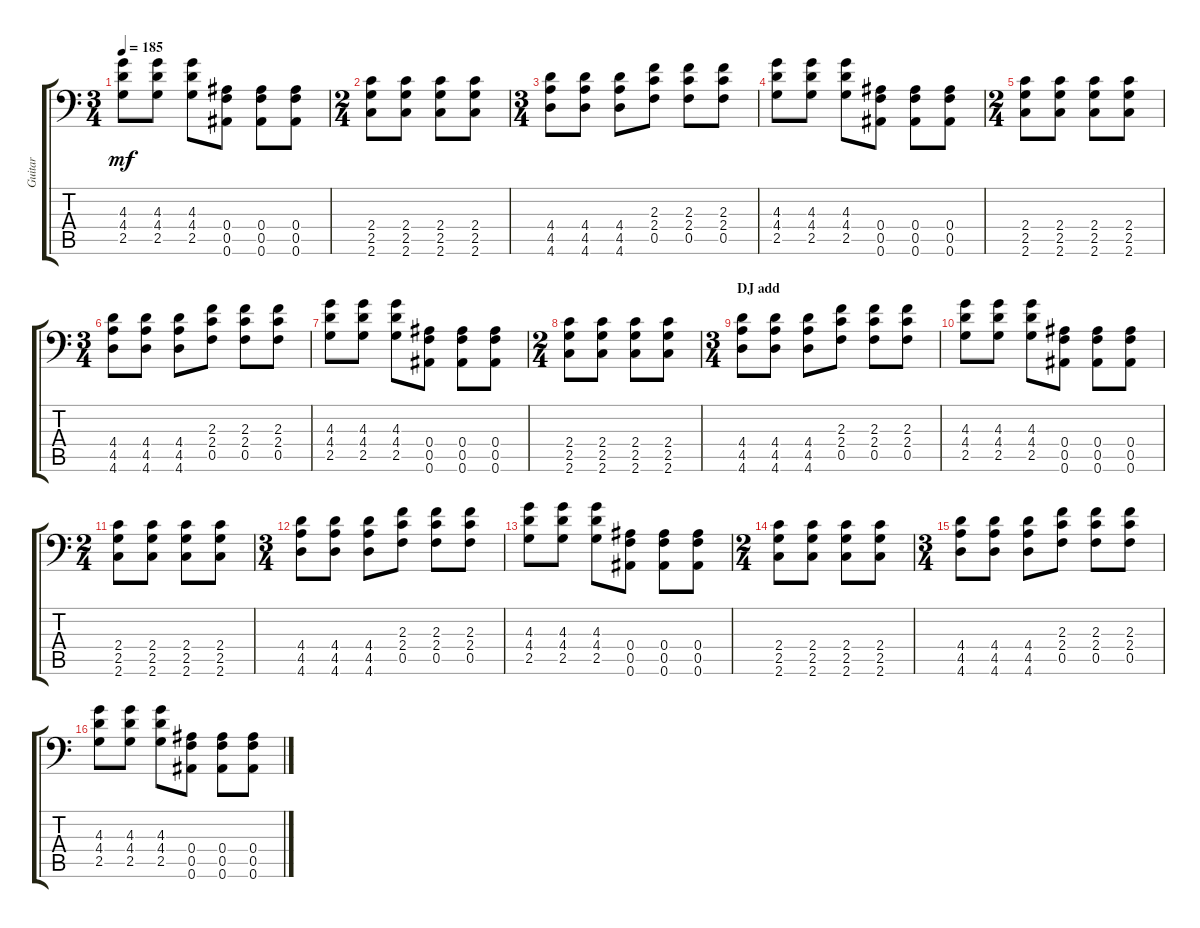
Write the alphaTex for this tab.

\track ("Guitar" "Guitar") {instrument distortionguitar}
\staff {score tabs}
\tuning (C4 G3 Eb3 Bb2 F2 Bb1) {hide}
\ts (3 4)
\tempo 185
\clef f4
\ks c
(4.3 4.4 2.5).8{dy mf} (4.3 4.4 2.5).8 (4.3 4.4 2.5).8 (0.4 0.5 0.6).8 (0.4 0.5 0.6).8 (0.4 0.5 0.6).8 |
\ts (2 4)
(2.4 2.5 2.6).8 (2.4 2.5 2.6).8 (2.4 2.5 2.6).8 (2.4 2.5 2.6).8 |
\ts (3 4)
(4.4 4.5 4.6).8 (4.4 4.5 4.6).8 (4.4 4.5 4.6).8 (2.3 2.4 0.5).8 (2.3 2.4 0.5).8 (2.3 2.4 0.5).8 |
(4.3 4.4 2.5).8 (4.3 4.4 2.5).8 (4.3 4.4 2.5).8 (0.4 0.5 0.6).8 (0.4 0.5 0.6).8 (0.4 0.5 0.6).8 |
\ts (2 4)
(2.4 2.5 2.6).8 (2.4 2.5 2.6).8 (2.4 2.5 2.6).8 (2.4 2.5 2.6).8 |
\ts (3 4)
(4.4 4.5 4.6).8 (4.4 4.5 4.6).8 (4.4 4.5 4.6).8 (2.3 2.4 0.5).8 (2.3 2.4 0.5).8 (2.3 2.4 0.5).8 |
(4.3 4.4 2.5).8 (4.3 4.4 2.5).8 (4.3 4.4 2.5).8 (0.4 0.5 0.6).8 (0.4 0.5 0.6).8 (0.4 0.5 0.6).8 |
\ts (2 4)
(2.4 2.5 2.6).8 (2.4 2.5 2.6).8 (2.4 2.5 2.6).8 (2.4 2.5 2.6).8 |
\ts (3 4)
\section ("" "DJ add")
(4.4 4.5 4.6).8 (4.4 4.5 4.6).8 (4.4 4.5 4.6).8 (2.3 2.4 0.5).8 (2.3 2.4 0.5).8 (2.3 2.4 0.5).8 |
(4.3 4.4 2.5).8 (4.3 4.4 2.5).8 (4.3 4.4 2.5).8 (0.4 0.5 0.6).8 (0.4 0.5 0.6).8 (0.4 0.5 0.6).8 |
\ts (2 4)
(2.4 2.5 2.6).8 (2.4 2.5 2.6).8 (2.4 2.5 2.6).8 (2.4 2.5 2.6).8 |
\ts (3 4)
(4.4 4.5 4.6).8 (4.4 4.5 4.6).8 (4.4 4.5 4.6).8 (2.3 2.4 0.5).8 (2.3 2.4 0.5).8 (2.3 2.4 0.5).8 |
(4.3 4.4 2.5).8 (4.3 4.4 2.5).8 (4.3 4.4 2.5).8 (0.4 0.5 0.6).8 (0.4 0.5 0.6).8 (0.4 0.5 0.6).8 |
\ts (2 4)
(2.4 2.5 2.6).8 (2.4 2.5 2.6).8 (2.4 2.5 2.6).8 (2.4 2.5 2.6).8 |
\ts (3 4)
(4.4 4.5 4.6).8 (4.4 4.5 4.6).8 (4.4 4.5 4.6).8 (2.3 2.4 0.5).8 (2.3 2.4 0.5).8 (2.3 2.4 0.5).8 |
(4.3 4.4 2.5).8 (4.3 4.4 2.5).8 (4.3 4.4 2.5).8 (0.4 0.5 0.6).8 (0.4 0.5 0.6).8 (0.4 0.5 0.6).8
